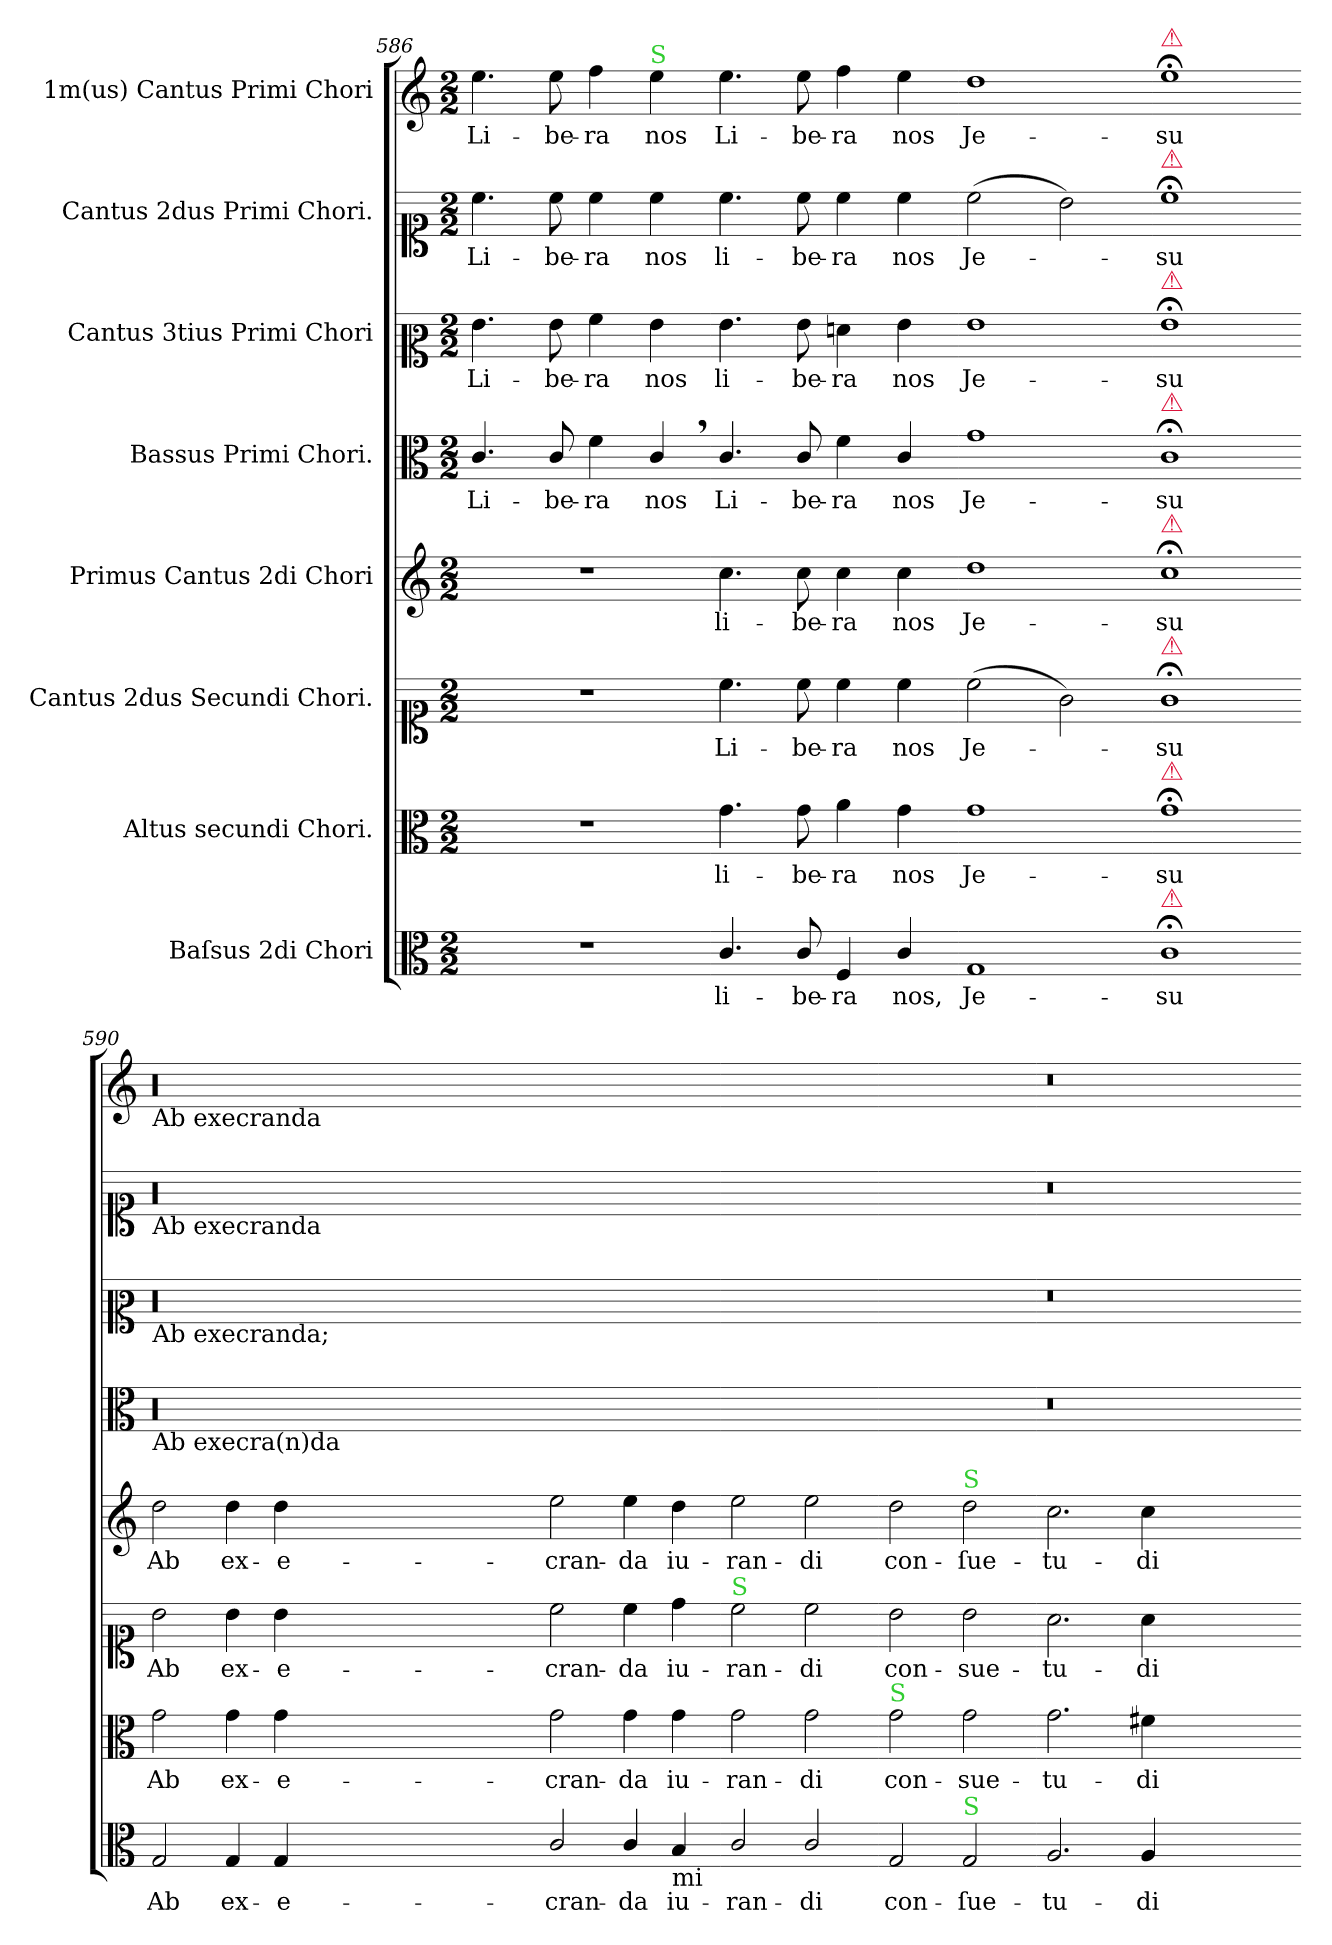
**kern	**text	**kern	**text	**kern	**text	**kern	**text	**kern	**text	**kern	**text	**kern	**text	**kern	**text
*part8	*part8	*part7	*part7	*part6	*part6	*part5	*part5	*part4	*part4	*part3	*part3	*part2	*part2	*part1	*part1
*staff8	*staff8	*staff7	*staff7	*staff6	*staff6	*staff5	*staff5	*staff4	*staff4	*staff3	*staff3	*staff2	*staff2	*staff1	*staff1
*I"Baſsus 2di Chori	*	*I"Altus secundi Chori.	*	*I"Cantus 2dus Secundi Chori.	*	*I"Primus Cantus 2di Chori	*	*I"Bassus Primi Chori.	*	*I"Cantus 3tius Primi Chori	*	*I"Cantus 2dus Primi Chori.	*	*I"1m(us) Cantus Primi Chori	*
*clefC3	*	*clefC3	*	*clefC1	*	*clefG2	*	*clefC3	*	*clefC2	*	*clefC1	*	*clefG2	*
*k[]	*	*k[]	*	*k[]	*	*k[]	*	*k[]	*	*k[]	*	*k[]	*	*k[]	*
*M2/2	*	*M2/2	*	*M2/2	*	*M2/2	*	*M2/2	*	*M2/2	*	*M2/2	*	*M2/2	*
=586	=586	=586	=586	=586	=586	=586	=586	=586	=586	=586	=586	=586	=586	=586	=586
1r	.	1r	.	1r	.	1r	.	4.c/	Li-	4.g\	Li-	4.cc\	Li-	4.ee\	Li-
.	.	.	.	.	.	.	.	8c/	-be-	8g\	-be-	8cc\	-be-	8ee\	-be-
.	.	.	.	.	.	.	.	4f\	-ra	4a\	-ra	4cc\	-ra	4ff\	-ra
!	!	!	!	!	!	!	!	!	!	!	!	!	!	!LO:TX:a:color=limegreen:t=S	!
.	.	.	.	.	.	.	.	4c,/	nos	4g\	nos	4cc\	nos	4ee\	nos
=587-	=587-	=587-	=587-	=587-	=587-	=587-	=587-	=587-	=587-	=587-	=587-	=587-	=587-	=587-	=587-
4.c/	li-	4.g\	li-	4.cc\	Li-	4.cc\	li-	4.c/	Li-	4.g\	li-	4.cc\	li-	4.ee\	Li-
8c/	-be-	8g\	-be-	8cc\	-be-	8cc\	-be-	8c/	-be-	8g\	-be-	8cc\	-be-	8ee\	-be-
4F/	-ra	4a\	-ra	4cc\	-ra	4cc\	-ra	4f\	-ra	4fn\	-ra	4cc\	-ra	4ff\	-ra
4c/	nos,	4g\	nos	4cc\	nos	4cc\	nos	4c/	nos	4g\	nos	4cc\	nos	4ee\	nos
=588-	=588-	=588-	=588-	=588-	=588-	=588-	=588-	=588-	=588-	=588-	=588-	=588-	=588-	=588-	=588-
1G	Je-	1g	Je-	(2cc\	Je-	1dd	Je-	1g	Je-	1g	Je-	(2cc\	Je-	1dd	Je-
.	.	.	.	2g\)	.	.	.	.	.	.	.	2b\)	.	.	.
=589-	=589-	=589-	=589-	=589-	=589-	=589-	=589-	=589-	=589-	=589-	=589-	=589-	=589-	=589-	=589-
!	!	!	!	!	!	!	!	!	!	!	!	!	!	!LO:TX:a:color=crimson:t=⚠	!
!	!	!	!	!	!	!	!	!	!	!	!	!LO:TX:a:color=crimson:t=⚠	!	!	!
!	!	!	!	!	!	!	!	!	!	!LO:TX:a:color=crimson:t=⚠	!	!	!	!	!
!	!	!	!	!	!	!	!	!LO:TX:a:color=crimson:t=⚠	!	!	!	!	!	!	!
!	!	!	!	!	!	!LO:TX:a:color=crimson:t=⚠	!	!	!	!	!	!	!	!	!
!	!	!	!	!LO:TX:a:color=crimson:t=⚠	!	!	!	!	!	!	!	!	!	!	!
!	!	!LO:TX:a:color=crimson:t=⚠	!	!	!	!	!	!	!	!	!	!	!	!	!
!LO:TX:a:color=crimson:t=⚠	!	!	!	!	!	!	!	!	!	!	!	!	!	!	!
1c;	-su	1g;	-su	1g;	-su	1cc;	-su	1c;	-su	1g;	-su	1cc;	-su	1ee;	-su
=590-	=590-	=590-	=590-	=590-	=590-	=590-	=590-	=590-	=590-	=590-	=590-	=590-	=590-	=590-	=590-
!	!	!	!	!	!	!	!	!	!	!	!	!	!	!LO:TX:b:t=Ab execranda	!
!	!	!	!	!	!	!	!	!	!	!	!	!LO:TX:b:t=Ab execranda	!	!	!
!	!	!	!	!	!	!	!	!	!	!LO:TX:b:t=Ab execranda;	!	!	!	!	!
!	!	!	!	!	!	!	!	!LO:TX:b:t=Ab execra(n)da	!	!	!	!	!	!	!
2G/	Ab	2g\	Ab	2b\	Ab	2dd\	Ab	00r	.	00r	.	00r	.	00r	.
4G/	ex-	4g\	ex-	4b\	ex-	4dd\	ex-	.	.	.	.	.	.	.	.
4G/	-e-	4g\	-e-	4b\	-e-	4dd\	-e-	.	.	.	.	.	.	.	.
0.ryy	.	0.ryy	.	0.ryy	.	0.ryy	.	.	.	.	.	.	.	.	.
=591-	=591-	=591-	=591-	=591-	=591-	=591-	=591-	=591-	=591-	=591-	=591-	=591-	=591-	=591-	=591-
2c/	-cran-	2g\	-cran-	2cc\	-cran-	2ee\	-cran-	1ryy	.	1ryy	.	1ryy	.	1ryy	.
4c/	-da	4g\	-da	4cc\	-da	4ee\	-da	.	.	.	.	.	.	.	.
!LO:TX:b:t=mi	!	!	!	!	!	!	!	!	!	!	!	!	!	!	!
4B/	iu-	4g\	iu-	4dd\	iu-	4dd\	iu-	.	.	.	.	.	.	.	.
=592-	=592-	=592-	=592-	=592-	=592-	=592-	=592-	=592-	=592-	=592-	=592-	=592-	=592-	=592-	=592-
!	!	!	!	!LO:TX:a:color=limegreen:t=S	!	!	!	!	!	!	!	!	!	!	!
2c/	-ran-	2g\	-ran-	2cc\	-ran-	2ee\	-ran-	1ryy	.	1ryy	.	1ryy	.	1ryy	.
2c/	-di	2g\	-di	2cc\	-di	2ee\	-di	.	.	.	.	.	.	.	.
=593-	=593-	=593-	=593-	=593-	=593-	=593-	=593-	=593-	=593-	=593-	=593-	=593-	=593-	=593-	=593-
!	!	!LO:TX:a:color=limegreen:t=S	!	!	!	!	!	!	!	!	!	!	!	!	!
2G/	con-	2g\	con-	2b\	con-	2dd\	con-	1ryy	.	1ryy	.	1ryy	.	1ryy	.
!	!	!	!	!	!	!LO:TX:a:color=limegreen:t=S	!	!	!	!	!	!	!	!	!
!LO:TX:a:color=limegreen:t=S	!	!	!	!	!	!	!	!	!	!	!	!	!	!	!
2G/	-ſue-	2g\	-sue-	2b\	-sue-	2dd\	-ſue-	.	.	.	.	.	.	.	.
=594-	=594-	=594-	=594-	=594-	=594-	=594-	=594-	=594-	=594-	=594-	=594-	=594-	=594-	=594-	=594-
2.A/	-tu-	2.g\	-tu-	2.a\	-tu-	2.cc\	-tu-	0r	.	0r	.	0r	.	0r	.
4A/	-di-	4f#X\	-di-	4a\	-di-	4cc\	-di-	.	.	.	.	.	.	.	.
1ryy	.	1ryy	.	1ryy	.	1ryy	.	.	.	.	.	.	.	.	.
=-	=-	=-	=-	=-	=-	=-	=-	=-	=-	=-	=-	=-	=-	=-	=-
*-	*-	*-	*-	*-	*-	*-	*-	*-	*-	*-	*-	*-	*-	*-	*-
